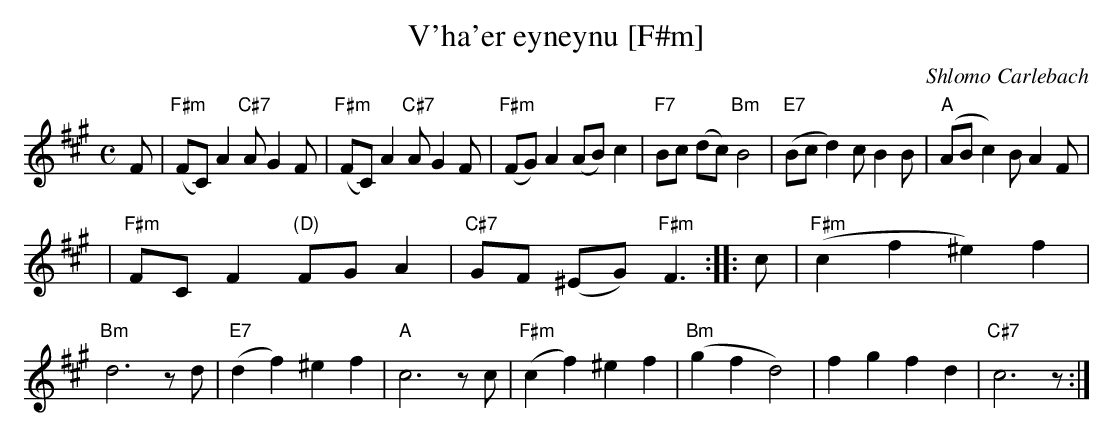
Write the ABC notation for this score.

X:1
T: V'ha'er eyneynu [F#m]
C: Shlomo Carlebach
M: C
L: 1/8
K: F#m
   F \
| "F#m"(FC) A2 "C#7"A G2 F \
| "F#m"(FC) A2 "C#7"A G2 F \
| "F#m"(FG) A2 (AB) c2 \
| "F7"Bc (dc) "Bm"B4 \
| "E7"(Bc d2) cB2 B \
| "A"(AB c2) BA2 F |
| "F#m"FC F2 "(D)"FG A2 \
| "C#7"GF (^EG) "F#m"F3 \
:: c \
| "F#m"(c2 f2 ^e2) f2 \
| "Bm"d6 zd \
| "E7"(d2 f2) ^e2 f2 \
| "A"c6 zc \
| "F#m"(c2 f2) ^e2 f2 \
| "Bm"(g2 f2 d4) \
| f2 g2 f2 d2 \
| "C#7"c6  z :|
